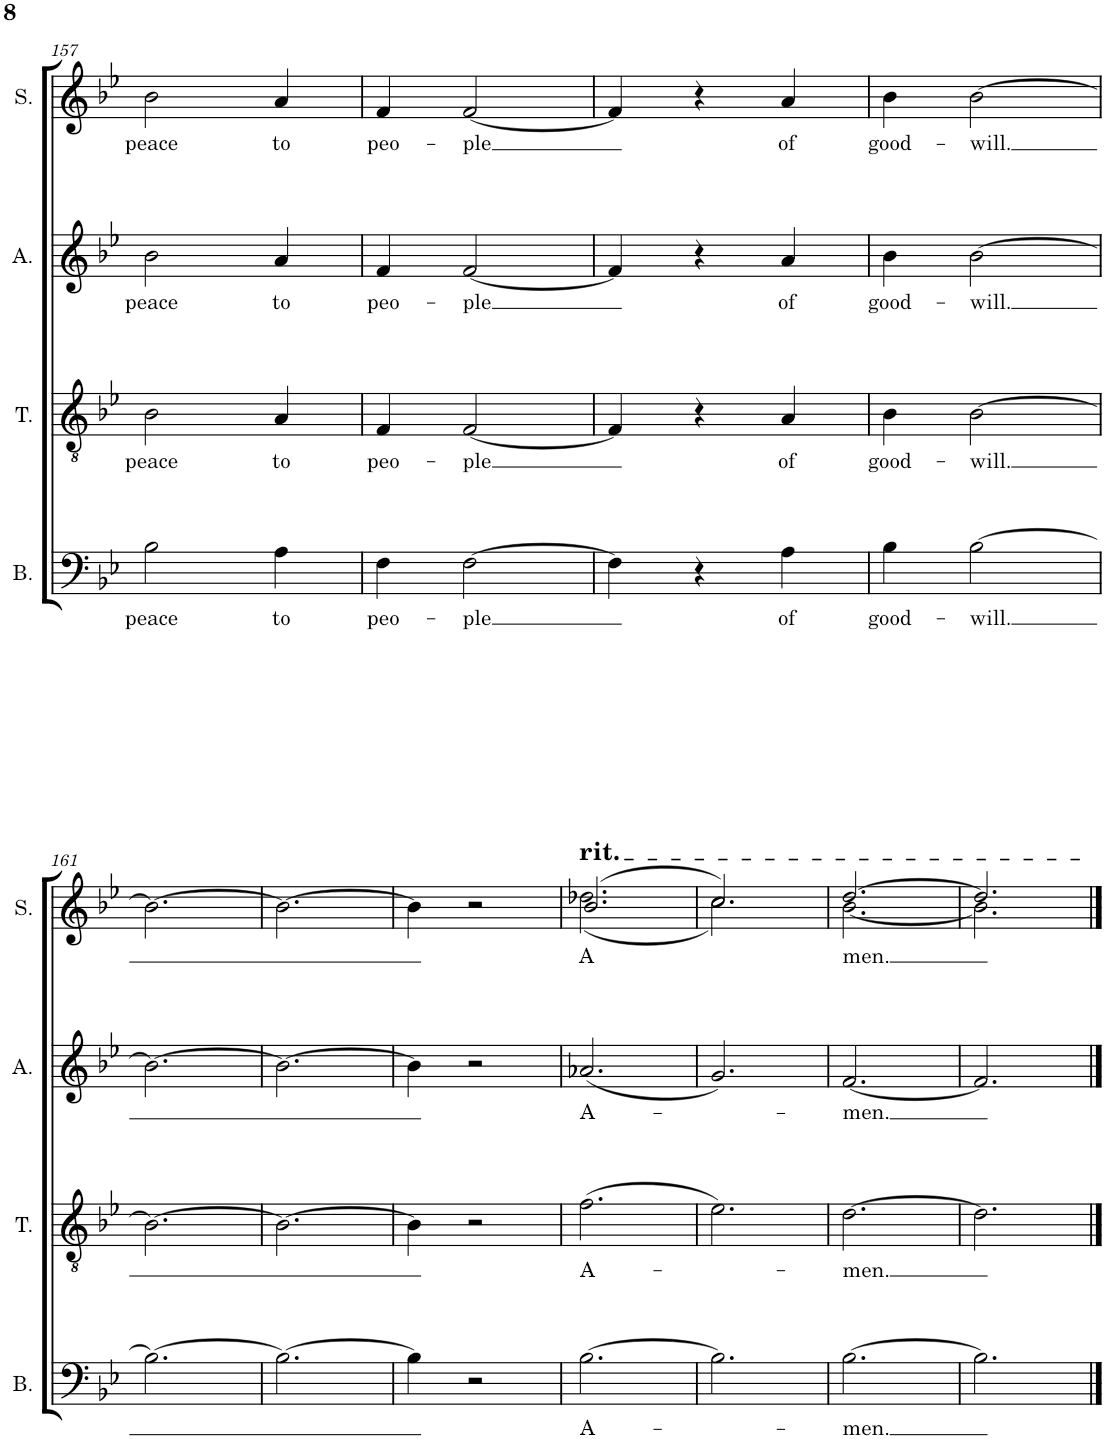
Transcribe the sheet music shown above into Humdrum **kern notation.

**kern	**text	**kern	**text	**kern	**text	**kern	**text	**kern
*part5	*part5	*part4	*part4	*part3	*part3	*part2	*part2	*part1
*staff5	*staff5	*staff4	*staff4	*staff3	*staff3	*staff2	*staff2	*staff1
*I"Bass	*	*I"Tenor	*	*I"Alto	*	*I"Soprano	*	*I"Voice
*I'B.	*	*I'T.	*	*I'A.	*	*I'S.	*	*I'Vo.
!!LO:PB:g=z
*clefF4	*	*clefGv2	*	*clefG2	*	*clefG2	*	*clefG2
*k[b-e-]	*	*k[b-e-]	*	*k[b-e-]	*	*k[b-e-]	*	*k[b-e-]
*M3/4	*	*M3/4	*	*M3/4	*	*M3/4	*	*M3/4
=157	=157	=157	=157	=157	=157	=157	=157	=157
!	!LO:LY:b	!	!LO:LY:b	!	!LO:LY:b	!	!LO:LY:b	!
2B-\	peace	2B-\	peace	2b-\	peace	2b-\	peace	2.r
!	!LO:LY:b	!	!LO:LY:b	!	!LO:LY:b	!	!LO:LY:b	!
4A\	to	4A/	to	4a/	to	4a/	to	.
=158	=158	=158	=158	=158	=158	=158	=158	=158
!	!LO:LY:b	!	!LO:LY:b	!	!LO:LY:b	!	!LO:LY:b	!
4F\	peo-	4F/	peo-	4f/	peo-	4f/	peo-	2.r
!	!LO:LY:b	!	!LO:LY:b	!	!LO:LY:b	!	!LO:LY:b	!
[2F\	-ple	[2F/	-ple	[2f/	-ple	[2f/	-ple	.
=159	=159	=159	=159	=159	=159	=159	=159	=159
4F\]	.	4F/]	.	4f/]	.	4f/]	.	2.r
4r	.	4r	.	4r	.	4r	.	.
!	!LO:LY:b	!	!LO:LY:b	!	!LO:LY:b	!	!LO:LY:b	!
4A\	of	4A/	of	4a/	of	4a/	of	.
=160	=160	=160	=160	=160	=160	=160	=160	=160
!	!LO:LY:b	!	!LO:LY:b	!	!LO:LY:b	!	!LO:LY:b	!
4B-\	good-	4B-\	good-	4b-\	good-	4b-\	good-	2.r
!	!LO:LY:b	!	!LO:LY:b	!	!LO:LY:b	!	!LO:LY:b	!
[2B-\	-will.	[2B-\	-will.	[2b-\	-will.	[2b-\	-will.	.
!!LO:LB:g=z
=161	=161	=161	=161	=161	=161	=161	=161	=161
2.B-\_	.	2.B-\_	.	2.b-\_	.	2.b-\_	.	2.r
=162	=162	=162	=162	=162	=162	=162	=162	=162
2.B-\_	.	2.B-\_	.	2.b-\_	.	2.b-\_	.	2.r
=163	=163	=163	=163	=163	=163	=163	=163	=163
4B-\]	.	4B-\]	.	4b-\]	.	4b-\]	.	2.r
2r	.	2r	.	2r	.	2r	.	.
=164	=164	=164	=164	=164	=164	=164	=164	=164
!	!	!	!	!	!	!	!	!LO:TX:a:t=rit.
!	!LO:LY:b	!	!LO:LY:b	!	!LO:LY:b	!	!LO:LY:b	!
*	*	*	*	*	*	*^	*	*
[2.B-\	A-	(2.f\	A-	(2.a-X/	A-	(2.b-/	(2.dd-X\	A	2.r
=165	=165	=165	=165	=165	=165	=165	=165	=165	=165
2.B-\]	.	2.e-\)	.	2.g/)	.	2.cc/)	2.cc\)	.	2.r
=166	=166	=166	=166	=166	=166	=166	=166	=166	=166
!	!LO:LY:b	!	!LO:LY:b	!	!LO:LY:b	!	!	!LO:LY:b	!
[2.B-\	-men.	[2.d\	-men.	[2.f/	-men.	[2.dd/	[2.b-\	-men.	2.r
=167	=167	=167	=167	=167	=167	=167	=167	=167	=167
2.B-\]	.	2.d\]	.	2.f/]	.	2.dd/]	2.b-\]	.	2.r
*	*	*	*	*	*	*v	*v	*	*
==	==	==	==	==	==	==	==	==
*-	*-	*-	*-	*-	*-	*-	*-	*-
